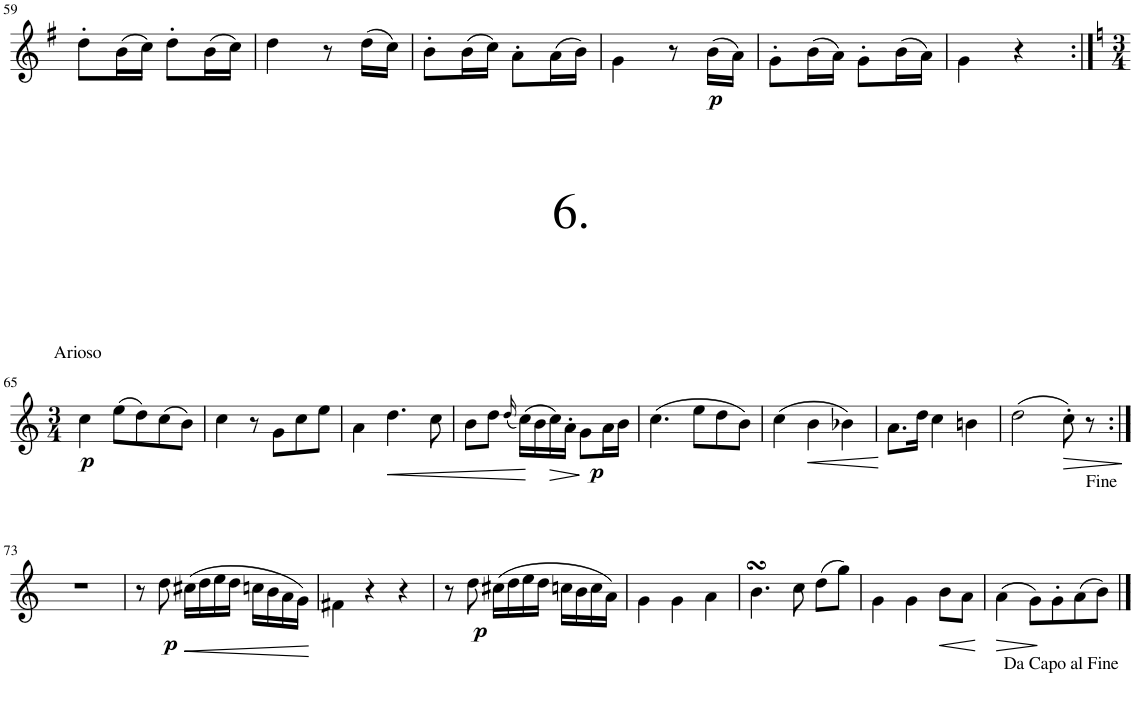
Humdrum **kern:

**kern	**dynam
*part1	*part1
*staff1	*staff1
*I"Clarinet (Bb)	*
*I'Cla	*
!!LO:PB:g=z
*clefG2	*
*Trd1c2	*
*k[f#]	*
*M2/4	*
=59	=59
8dd'\L	.
(16b\L	.
16cc\JJ)	.
8dd'\L	.
(16b\L	.
16cc\JJ)	.
=60	=60
4dd\	.
8r	.
(16dd\LL	.
16cc\JJ)	.
=61	=61
8b'\L	.
(16b\L	.
16cc\JJ)	.
8a'\L	.
(16a\L	.
16b\JJ)	.
=62	=62
4g\	.
8r	.
!	!LO:DY:b
(16b\LL	p
16a\JJ)	.
=63	=63
8g'\L	.
(16b\L	.
16a\JJ)	.
8g'\L	.
(16b\L	.
16a\JJ)	.
=64	=64
4g\	.
4r	.
!!LO:LB:g=z
=65:|!	=65:|!
*k[]	*
*M3/4	*
!LO:TX:a:t=Arioso	!
!	!LO:DY:b
4cc\	p
(8ee\L	.
8dd\)	.
(8cc\	.
8b\J)	.
=66	=66
4cc\	.
8r	.
8g\L	.
8cc\	.
8ee\J	.
=67	=67
4a\	.
!	!LO:HP:b
4.dd\	<
8cc\	.
=68	=68
8b\L	.
8dd\J	.
(16qdd/	.
(16cc\LL)	.
16b\	[
!	!LO:HP:b
16cc\)	>
16a'\JJ	.
!	!LO:DY:b
8g\L	p
16a\L	.
16b\JJ	.
.	]
=69	=69
(4.cc\	.
8ee\L	.
8dd\	.
8b\J)	.
=70	=70
(4cc\	.
!	!LO:HP:b
4b\	<
4b-X\)	.
.	[
=71	=71
8.a\L	.
16dd\Jk	.
4cc\	.
4bn\	.
=72	=72
(2dd\	.
!	!LO:HP:b
8cc'\)	>
8r	]
!!LO:LB:g=z
=73:|!	=73:|!
2.r	.
=74	=74
8r	.
!	!LO:DY:b
8dd\	p
!	!LO:HP:b
(16cc#X\LL	<
16dd\	.
16ee\	.
16dd\JJ	.
16ccn\LL	.
16b\	.
16a\	.
16g\JJ)	.
.	[
=75	=75
4f#X\	.
4r	.
4r	.
=76	=76
8r	.
!	!LO:DY:b
8dd\	p
(16cc#X\LL	.
16dd\	.
16ee\	.
16dd\JJ	.
16ccn\LL	.
16b\	.
16cc\	.
16a\JJ)	.
=77	=77
4g\	.
4g\	.
4a\	.
=78	=78
4.bsSsS\	.
8cc\	.
(8dd\L	.
8gg\J)	.
=79	=79
4g\	.
4g\	.
!	!LO:HP:b
8b\L	<
8a\J	.
.	[
=80	=80
!	!LO:HP:b
(4a\	>
8g\L)	.
8g'\	.
(8a\	.
8b\J)	.
.	]
==	==
*-	*-
